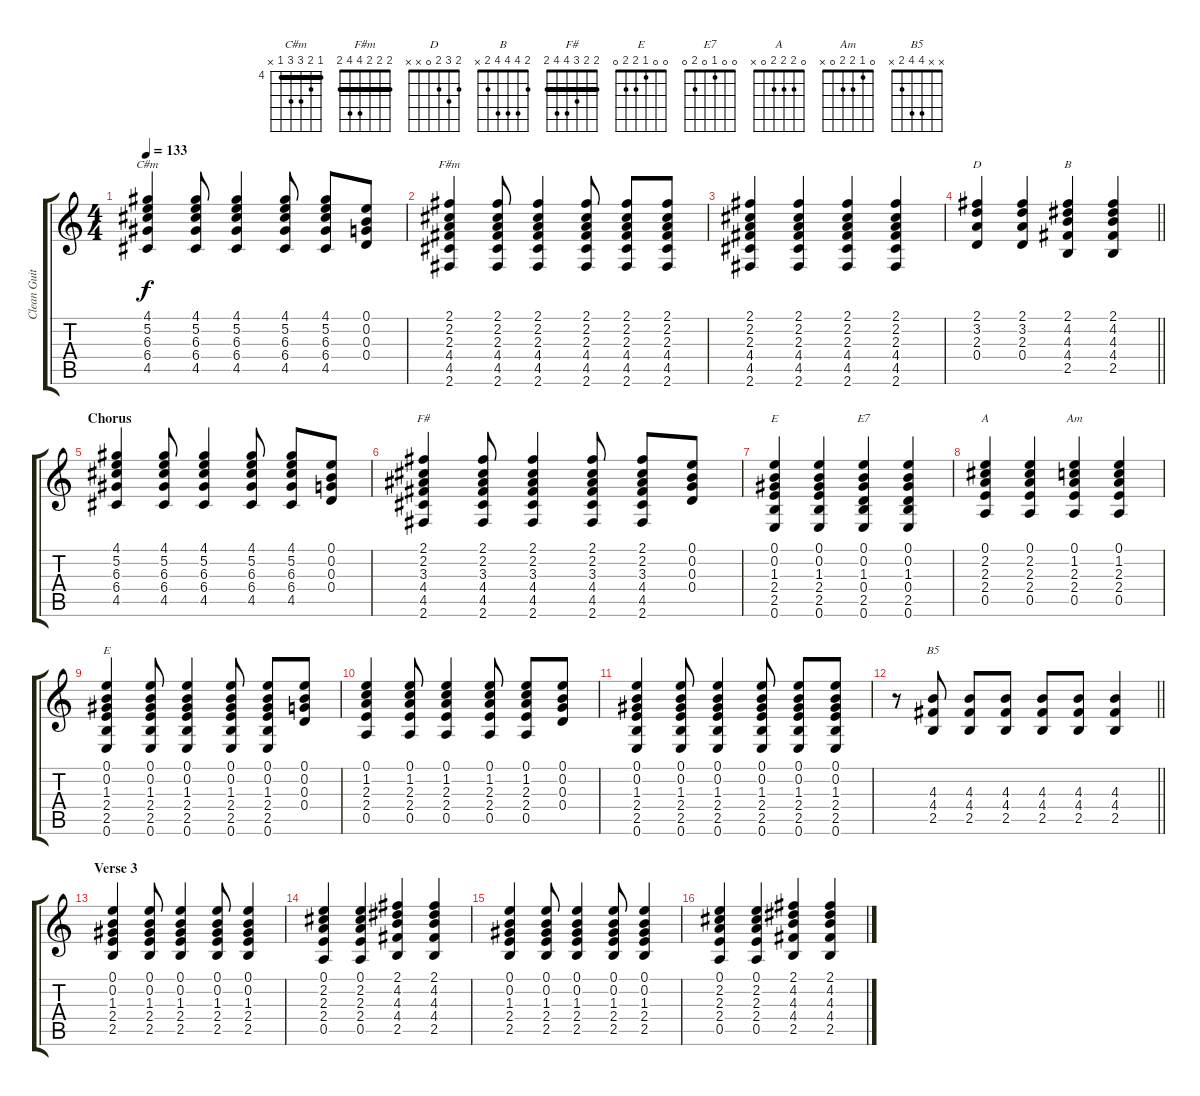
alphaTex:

\track ("Clean Guitar" "Clean Guit") {instrument electricguitarclean}
\staff {score tabs}
\tuning (E4 B3 G3 D3 A2 E2) {hide}
\chord ("C#m" 4 5 6 6 4 x) {firstfret 4 barre 4}
\chord ("F#m" 2 2 2 4 4 2) {barre 2}
\chord ("D" 2 3 2 0 x x)
\chord ("B" 2 4 4 4 2 x)
\chord ("F#" 2 2 3 4 4 2) {barre 2}
\chord ("E" 7 9 9 9 7 x) {firstfret 7 barre 7}
\chord ("E7" 0 0 1 0 2 0)
\chord ("A" 0 2 2 2 0 x)
\chord ("Am" 0 1 2 2 0 x)
\chord ("E" 0 0 1 2 2 0)
\chord ("B5" x x 4 4 2 x)
\ts (4 4)
\tempo 133
\clef g2
\ks c
(4.1 5.2 6.3 6.4 4.5).4{ch "C#m" dy f} (4.1 5.2 6.3 6.4 4.5).8 (4.1 5.2 6.3 6.4 4.5).4 (4.1 5.2 6.3 6.4 4.5).8 (4.1 5.2 6.3 6.4 4.5).8 (0.1 0.2 0.3 0.4).8 |
(2.1 2.2 2.3 4.4 4.5 2.6).4{ch "F#m"} (2.1 2.2 2.3 4.4 4.5 2.6).8 (2.1 2.2 2.3 4.4 4.5 2.6).4 (2.1 2.2 2.3 4.4 4.5 2.6).8 (2.1 2.2 2.3 4.4 4.5 2.6).8 (2.1 2.2 2.3 4.4 4.5 2.6).8 |
(2.1 2.2 2.3 4.4 4.5 2.6).4 (2.1 2.2 2.3 4.4 4.5 2.6).4 (2.1 2.2 2.3 4.4 4.5 2.6).4 (2.1 2.2 2.3 4.4 4.5 2.6).4 |
\barLineRight lightlight
(2.1 3.2 2.3 0.4).4{ch "D"} (2.1 3.2 2.3 0.4).4 (2.1 4.2 4.3 4.4 2.5).4{ch "B"} (2.1 4.2 4.3 4.4 2.5).4 |
\section ("" "Chorus")
(4.1 5.2 6.3 6.4 4.5).4 (4.1 5.2 6.3 6.4 4.5).8 (4.1 5.2 6.3 6.4 4.5).4 (4.1 5.2 6.3 6.4 4.5).8 (4.1 5.2 6.3 6.4 4.5).8 (0.1 0.2 0.3 0.4).8 |
(2.1 2.2 3.3 4.4 4.5 2.6).4{ch "F#"} (2.1 2.2 3.3 4.4 4.5 2.6).8 (2.1 2.2 3.3 4.4 4.5 2.6).4 (2.1 2.2 3.3 4.4 4.5 2.6).8 (2.1 2.2 3.3 4.4 4.5 2.6).8 (0.1 0.2 0.3 0.4).8 |
(0.1 0.2 1.3 2.4 2.5 0.6).4{ch "E"} (0.1 0.2 1.3 2.4 2.5 0.6).4 (0.1 0.2 1.3 0.4 2.5 0.6).4{ch "E7"} (0.1 0.2 1.3 0.4 2.5 0.6).4 |
(0.1 2.2 2.3 2.4 0.5).4{ch "A"} (0.1 2.2 2.3 2.4 0.5).4 (0.1 1.2 2.3 2.4 0.5).4{ch "Am"} (0.1 1.2 2.3 2.4 0.5).4 |
(0.1 0.2 1.3 2.4 2.5 0.6).4{ch "E"} (0.1 0.2 1.3 2.4 2.5 0.6).8 (0.1 0.2 1.3 2.4 2.5 0.6).4 (0.1 0.2 1.3 2.4 2.5 0.6).8 (0.1 0.2 1.3 2.4 2.5 0.6).8 (0.1 0.2 0.3 0.4).8 |
(0.1 1.2 2.3 2.4 0.5).4 (0.1 1.2 2.3 2.4 0.5).8 (0.1 1.2 2.3 2.4 0.5).4 (0.1 1.2 2.3 2.4 0.5).8 (0.1 1.2 2.3 2.4 0.5).8 (0.1 0.2 0.3 0.4).8 |
(0.1 0.2 1.3 2.4 2.5 0.6).4 (0.1 0.2 1.3 2.4 2.5 0.6).8 (0.1 0.2 1.3 2.4 2.5 0.6).4 (0.1 0.2 1.3 2.4 2.5 0.6).8 (0.1 0.2 1.3 2.4 2.5 0.6).8 (0.1 0.2 1.3 2.4 2.5 0.6).8 |
\barLineRight lightlight
r.8 (4.3 4.4 2.5).8{ch "B5"} (4.3 4.4 2.5).8 (4.3 4.4 2.5).8 (4.3 4.4 2.5).8 (4.3 4.4 2.5).8 (4.3 4.4 2.5).4 |
\section ("" "Verse 3")
(0.1 0.2 1.3 2.4 2.5).4 (0.1 0.2 1.3 2.4 2.5).8 (0.1 0.2 1.3 2.4 2.5).4 (0.1 0.2 1.3 2.4 2.5).8 (0.1 0.2 1.3 2.4 2.5).4 |
(0.1 2.2 2.3 2.4 0.5).4 (0.1 2.2 2.3 2.4 0.5).4 (2.1 4.2 4.3 4.4 2.5).4 (2.1 4.2 4.3 4.4 2.5).4 |
(0.1 0.2 1.3 2.4 2.5).4 (0.1 0.2 1.3 2.4 2.5).8 (0.1 0.2 1.3 2.4 2.5).4 (0.1 0.2 1.3 2.4 2.5).8 (0.1 0.2 1.3 2.4 2.5).4 |
(0.1 2.2 2.3 2.4 0.5).4 (0.1 2.2 2.3 2.4 0.5).4 (2.1 4.2 4.3 4.4 2.5).4 (2.1 4.2 4.3 4.4 2.5).4
